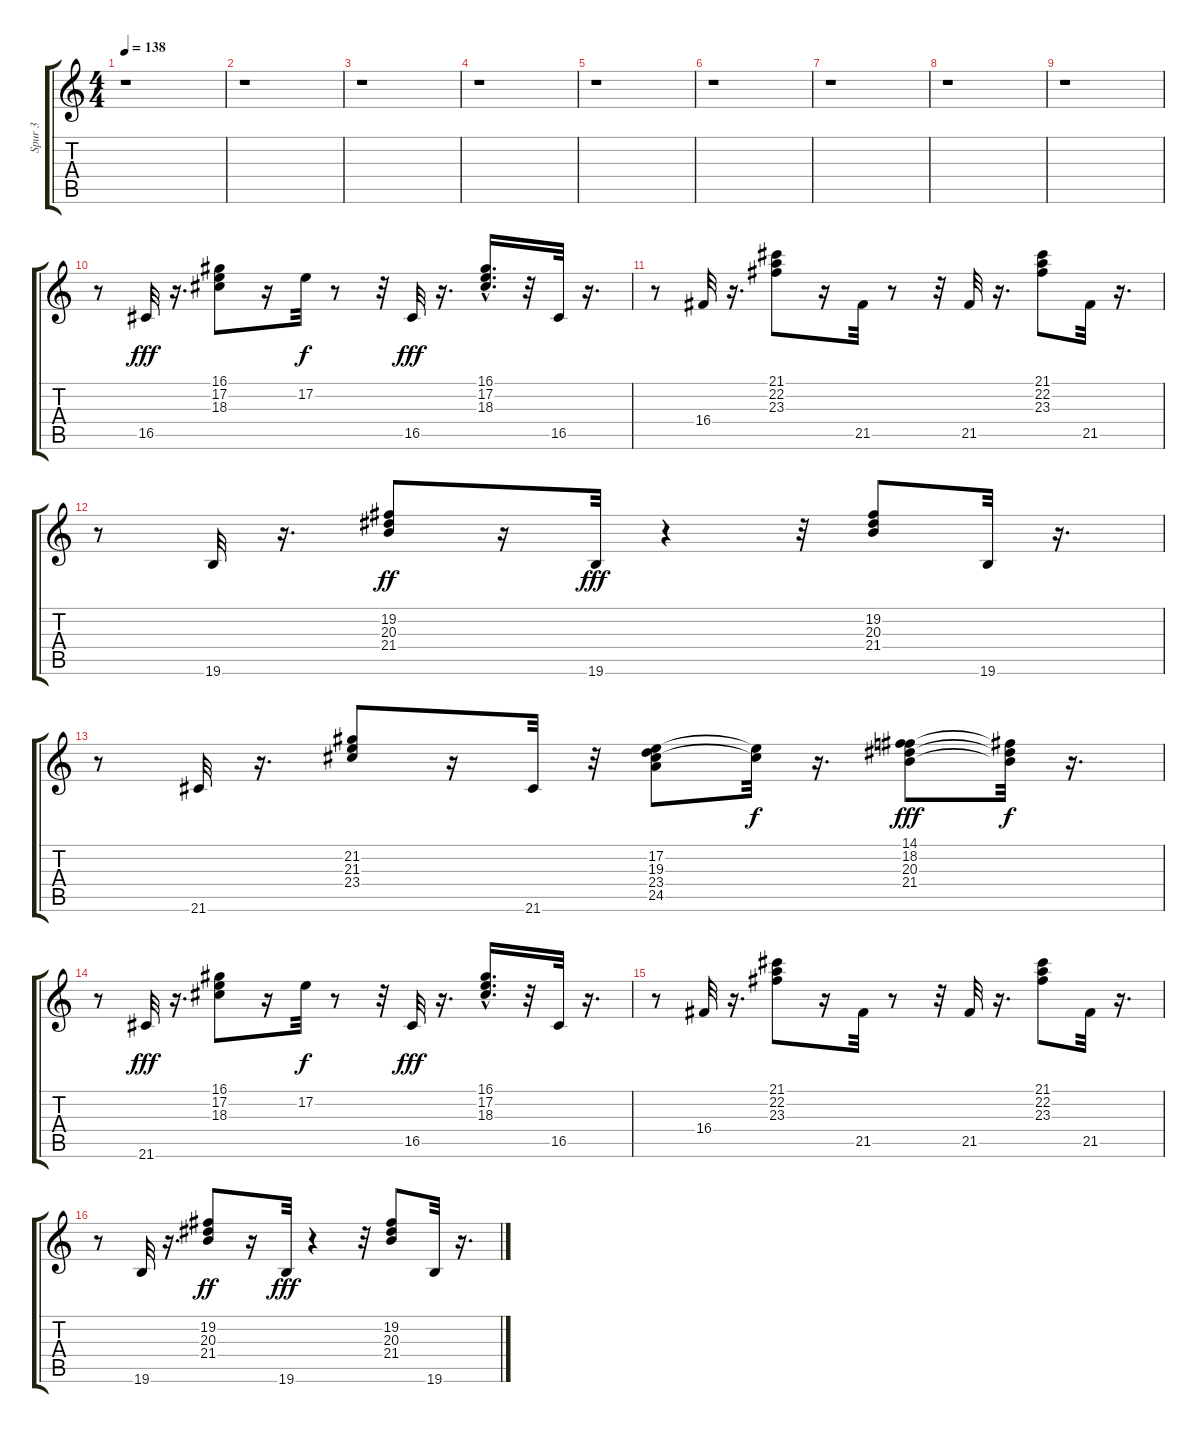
\track ("Spur 3" "Spur 3") {instrument rockorgan}
\staff {score tabs}
\tuning (E4 B3 G3 D3 A2 E2) {hide}
\ts (4 4)
\tempo 138
\clef g2
\ks c
r.1{dy fff instrument rockorgan} |
r.1 |
r.1 |
r.1 |
r.1 |
r.1 |
r.1 |
r.1 |
r.1 |
r.8 16.5.32 r.16{d} (16.1 17.2 18.3).8 r.16 17.2.32{dy f} r.8 r.32 16.5.32{dy fff} r.16{d} (16.1{hac} 17.2{hac} 18.3{hac}).16{d} r.32 16.5.32 r.16{d} |
r.8 16.4.32 r.16{d} (21.1 22.2 23.3).8 r.16 21.5.32 r.8 r.32 21.5.32 r.16{d} (21.1 22.2 23.3).8 21.5.32 r.16{d} |
r.8 19.6.32 r.16{d} (19.2 20.3 21.4).8{dy ff} r.16 19.6.32{dy fff} r.4 r.32 (19.2 20.3 21.4).8 19.6.32 r.16{d} |
r.8 21.6.32 r.16{d} (21.2 21.3 23.4).8 r.16 21.6.32 r.32 (17.2 19.3 23.4 24.5).8 (17.2{t} 23.4{t}).32{dy f} r.16{d} (14.1 18.2 20.3 21.4).8{dy fff} (14.1{t} 20.3{t} 21.4{t}).32{dy f} r.16{d} |
r.8 21.6.32{dy fff} r.16{d} (16.1 17.2 18.3).8 r.16 17.2.32{dy f} r.8 r.32 16.5.32{dy fff} r.16{d} (16.1{hac} 17.2{hac} 18.3{hac}).16{d} r.32 16.5.32 r.16{d} |
r.8 16.4.32 r.16{d} (21.1 22.2 23.3).8 r.16 21.5.32 r.8 r.32 21.5.32 r.16{d} (21.1 22.2 23.3).8 21.5.32 r.16{d} |
r.8 19.6.32 r.16{d} (19.2 20.3 21.4).8{dy ff} r.16 19.6.32{dy fff} r.4 r.32 (19.2 20.3 21.4).8 19.6.32 r.16{d}
